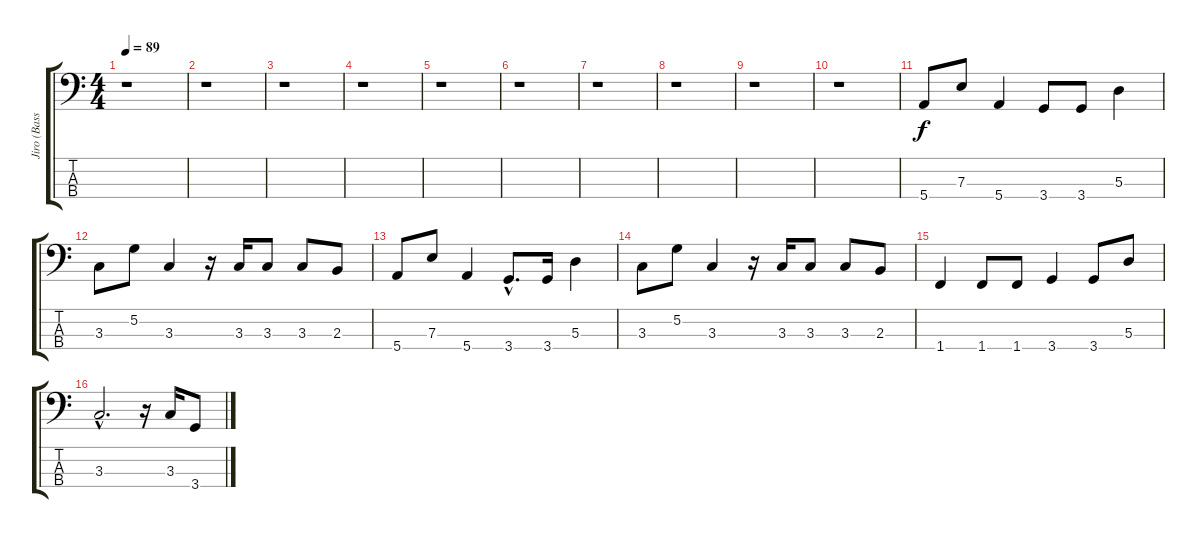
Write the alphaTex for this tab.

\track ("Jiro (Bass)" "Jiro (Bass") {instrument electricbasspick}
\staff {score tabs}
\tuning (G2 D2 A1 E1) {hide}
\ts (4 4)
\tempo 89
\clef f4
\ks c
r.1{dy f instrument electricbasspick} |
r.1 |
r.1 |
r.1 |
r.1 |
r.1 |
r.1 |
r.1 |
r.1 |
r.1 |
5.4.8 7.3.8 5.4.4 3.4.8 3.4.8 5.3.4 |
3.3.8 5.2.8 3.3.4 r.16 3.3.16 3.3.8 3.3.8 2.3.8 |
5.4.8 7.3.8 5.4.4 3.4{hac}.8{d} 3.4.16 5.3.4 |
3.3.8 5.2.8 3.3.4 r.16 3.3.16 3.3.8 3.3.8 2.3.8 |
1.4.4 1.4.8 1.4.8 3.4.4 3.4.8 5.3.8 |
3.3{hac}.2{d} r.16 3.3.16 3.4.8
